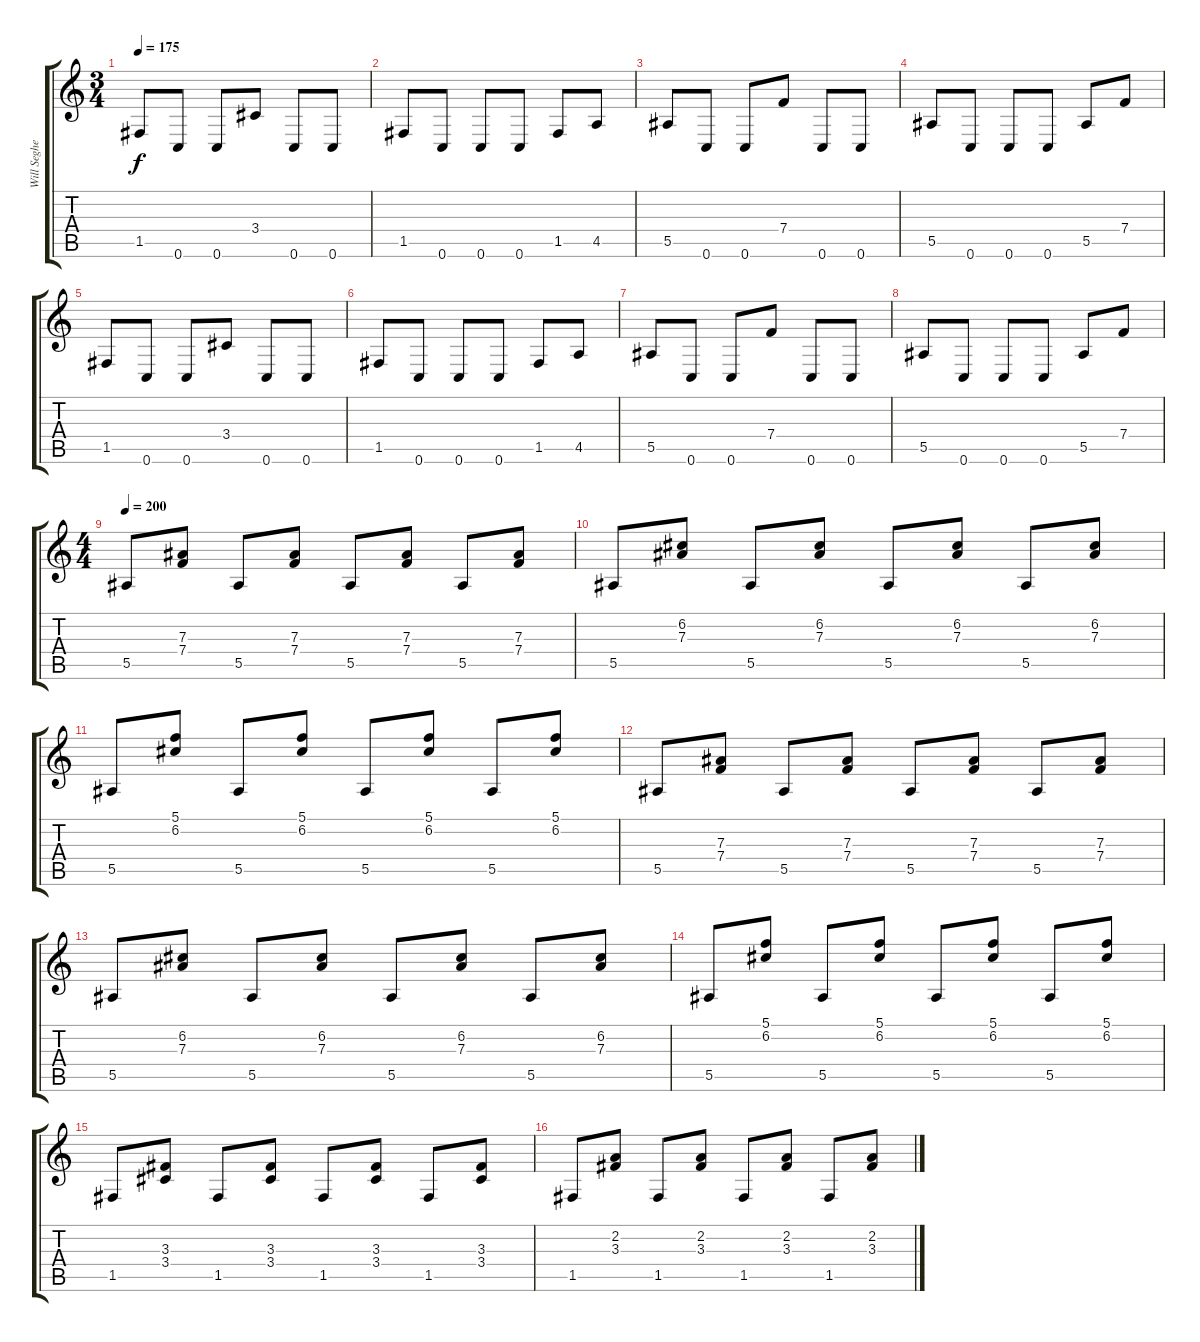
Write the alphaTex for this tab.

\track ("Will Seghers" "Will Seghe") {instrument distortionguitar}
\staff {score tabs}
\tuning (C4 G3 Eb3 Bb2 F2 C2) {hide}
\ts (3 4)
\tempo 175
\clef g2
\ks c
1.5.8{dy f} 0.6.8 0.6.8 3.4.8 0.6.8 0.6.8 |
1.5.8 0.6.8 0.6.8 0.6.8 1.5.8 4.5.8 |
5.5.8 0.6.8 0.6.8 7.4.8 0.6.8 0.6.8 |
5.5.8 0.6.8 0.6.8 0.6.8 5.5.8 7.4.8 |
1.5.8 0.6.8 0.6.8 3.4.8 0.6.8 0.6.8 |
1.5.8 0.6.8 0.6.8 0.6.8 1.5.8 4.5.8 |
5.5.8 0.6.8 0.6.8 7.4.8 0.6.8 0.6.8 |
5.5.8 0.6.8 0.6.8 0.6.8 5.5.8 7.4.8 |
\ts (4 4)
\tempo 200
5.5.8 (7.3 7.4).8 5.5.8 (7.3 7.4).8 5.5.8 (7.3 7.4).8 5.5.8 (7.3 7.4).8 |
5.5.8 (6.2 7.3).8 5.5.8 (6.2 7.3).8 5.5.8 (6.2 7.3).8 5.5.8 (6.2 7.3).8 |
5.5.8 (5.1 6.2).8 5.5.8 (5.1 6.2).8 5.5.8 (5.1 6.2).8 5.5.8 (5.1 6.2).8 |
5.5.8 (7.3 7.4).8 5.5.8 (7.3 7.4).8 5.5.8 (7.3 7.4).8 5.5.8 (7.3 7.4).8 |
5.5.8 (6.2 7.3).8 5.5.8 (6.2 7.3).8 5.5.8 (6.2 7.3).8 5.5.8 (6.2 7.3).8 |
5.5.8 (5.1 6.2).8 5.5.8 (5.1 6.2).8 5.5.8 (5.1 6.2).8 5.5.8 (5.1 6.2).8 |
1.5.8 (3.3 3.4).8 1.5.8 (3.3 3.4).8 1.5.8 (3.3 3.4).8 1.5.8 (3.3 3.4).8 |
1.5.8 (2.2 3.3).8 1.5.8 (2.2 3.3).8 1.5.8 (2.2 3.3).8 1.5.8 (2.2 3.3).8
